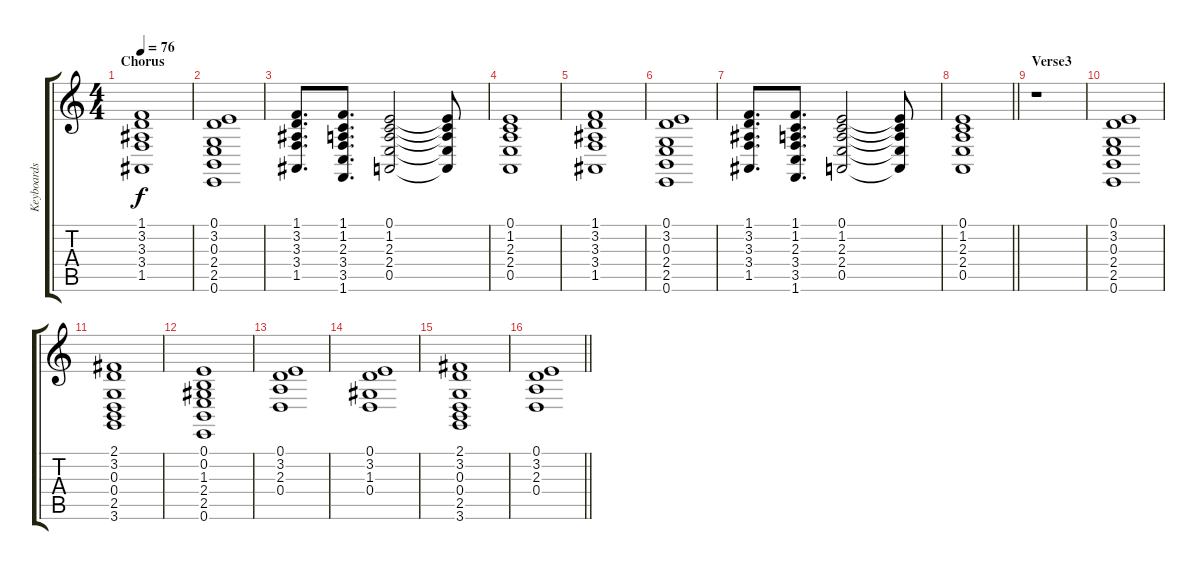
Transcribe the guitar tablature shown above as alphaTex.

\track ("Keyboards" "Keyboards") {instrument stringensemble2}
\staff {score tabs}
\tuning (E4 B3 G3 D3 A2 E2) {hide}
\ts (4 4)
\section ("" "Chorus")
\tempo 76
\clef g2
\ks c
(1.1 3.2 3.3 3.4 1.5).1{dy f} |
(0.1 3.2 0.3 2.4 2.5 0.6).1 |
(1.1 3.2 3.3 3.4 1.5).8{d} (1.1 1.2 2.3 3.4 3.5 1.6).8{d} (0.1 1.2 2.3 2.4 0.5).2 (0.1{t} 1.2{t} 2.3{t} 2.4{t} 0.5{t}).8 |
(0.1 1.2 2.3 2.4 0.5).1 |
(1.1 3.2 3.3 3.4 1.5).1 |
(0.1 3.2 0.3 2.4 2.5 0.6).1 |
(1.1 3.2 3.3 3.4 1.5).8{d} (1.1 1.2 2.3 3.4 3.5 1.6).8{d} (0.1 1.2 2.3 2.4 0.5).2 (0.1{t} 1.2{t} 2.3{t} 2.4{t} 0.5{t}).8 |
\barLineRight lightlight
(0.1 1.2 2.3 2.4 0.5).1 |
\section ("" "Verse3")
r.1 |
(0.1 3.2 0.3 2.4 2.5 0.6).1 |
(2.1 3.2 0.3 0.4 2.5 3.6).1 |
(0.1 0.2 1.3 2.4 2.5 0.6).1 |
(0.1 3.2 2.3 0.4).1 |
(0.1 3.2 1.3 0.4).1 |
(2.1 3.2 0.3 0.4 2.5 3.6).1 |
\barLineRight lightlight
(0.1 3.2 2.3 0.4).1
